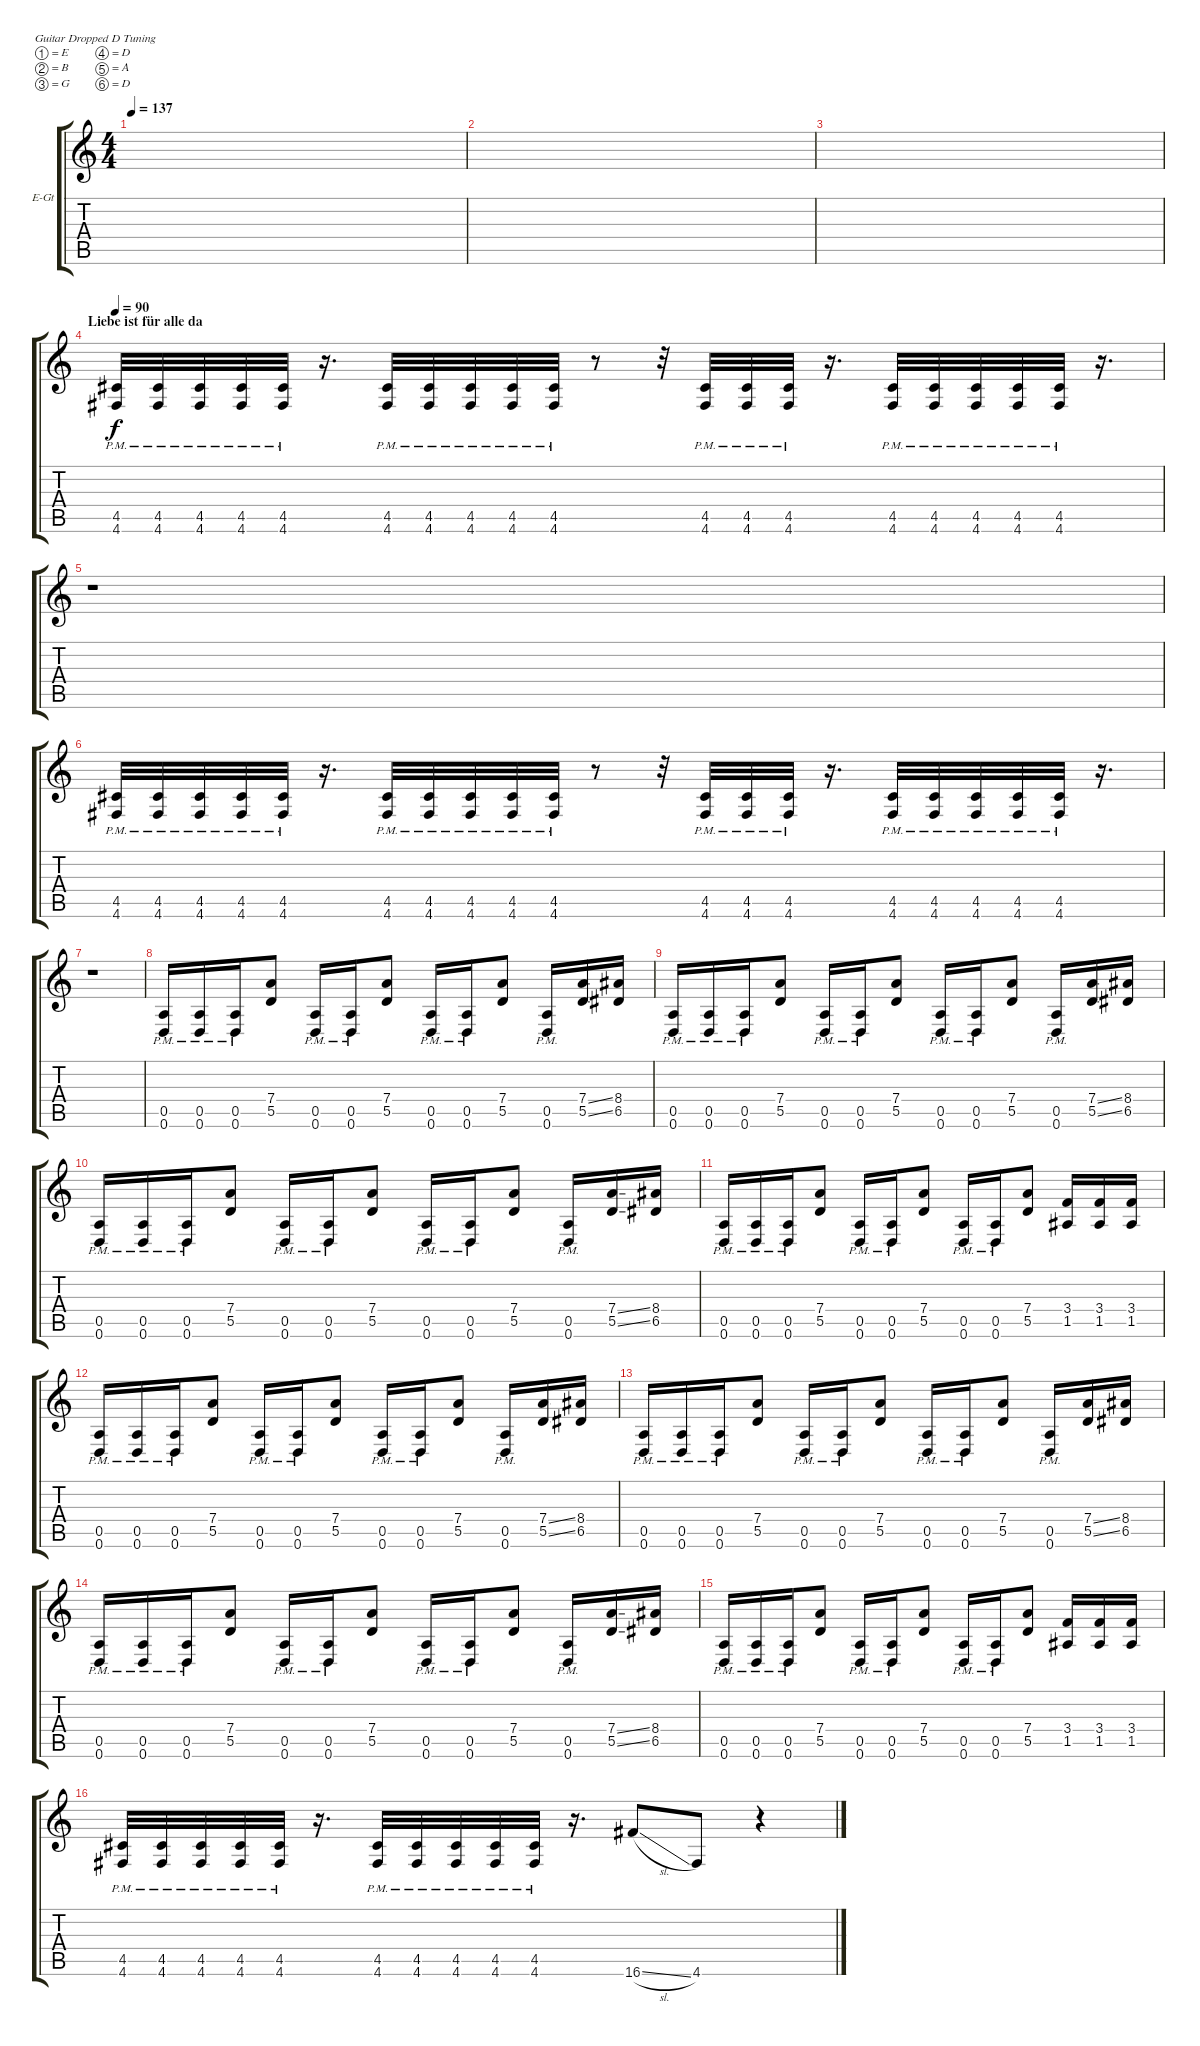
\bracketExtendMode groupsimilarinstruments
\firstSystemTrackNameOrientation horizontal
\otherSystemsTrackNameOrientation horizontal
\track ("Distortion-guitar (Paul)" "E-Gt") {instrument distortionguitar}
\staff {score tabs}
\tuning (E4 B3 G3 D3 A2 D2)
\ts (4 4)
\tempo 137
\clef g2
\ks c
|
|
|
\section ("" "Liebe ist für alle da")
\tempo 90
(4.5{pm} 4.6{pm}).32 (4.5{pm} 4.6{pm}).32 (4.5{pm} 4.6{pm}).32 (4.5{pm} 4.6{pm}).32 (4.5{pm} 4.6{pm}).32 r.16{d} (4.5{pm} 4.6{pm}).32 (4.5{pm} 4.6{pm}).32 (4.5{pm} 4.6{pm}).32 (4.5{pm} 4.6{pm}).32 (4.5{pm} 4.6{pm}).32 r.8 r.32 (4.5{pm} 4.6{pm}).32 (4.5{pm} 4.6{pm}).32 (4.5{pm} 4.6{pm}).32 r.16{d} (4.5{pm} 4.6{pm}).32 (4.5{pm} 4.6{pm}).32 (4.5{pm} 4.6{pm}).32 (4.5{pm} 4.6{pm}).32 (4.5{pm} 4.6{pm}).32 r.16{d} |
r.1 |
(4.5{pm} 4.6{pm}).32 (4.5{pm} 4.6{pm}).32 (4.5{pm} 4.6{pm}).32 (4.5{pm} 4.6{pm}).32 (4.5{pm} 4.6{pm}).32 r.16{d} (4.5{pm} 4.6{pm}).32 (4.5{pm} 4.6{pm}).32 (4.5{pm} 4.6{pm}).32 (4.5{pm} 4.6{pm}).32 (4.5{pm} 4.6{pm}).32 r.8 r.32 (4.5{pm} 4.6{pm}).32 (4.5{pm} 4.6{pm}).32 (4.5{pm} 4.6{pm}).32 r.16{d} (4.5{pm} 4.6{pm}).32 (4.5{pm} 4.6{pm}).32 (4.5{pm} 4.6{pm}).32 (4.5{pm} 4.6{pm}).32 (4.5{pm} 4.6{pm}).32 r.16{d} |
r.1 |
(0.5{pm} 0.6{pm}).16 (0.5{pm} 0.6{pm}).16 (0.5{pm} 0.6{pm}).16 (7.4 5.5).8 (0.5{pm} 0.6{pm}).16 (0.5{pm} 0.6{pm}).16 (7.4 5.5).8 (0.5{pm} 0.6{pm}).16 (0.5{pm} 0.6{pm}).16 (7.4 5.5).8 (0.5{pm} 0.6{pm}).16 (7.4{ss} 5.5{ss}).16 (8.4 6.5).16 |
(0.5{pm} 0.6{pm}).16 (0.5{pm} 0.6{pm}).16 (0.5{pm} 0.6{pm}).16 (7.4 5.5).8 (0.5{pm} 0.6{pm}).16 (0.5{pm} 0.6{pm}).16 (7.4 5.5).8 (0.5{pm} 0.6{pm}).16 (0.5{pm} 0.6{pm}).16 (7.4 5.5).8 (0.5{pm} 0.6{pm}).16 (7.4{ss} 5.5{ss}).16 (8.4 6.5).16 |
(0.5{pm} 0.6{pm}).16 (0.5{pm} 0.6{pm}).16 (0.5{pm} 0.6{pm}).16 (7.4 5.5).8 (0.5{pm} 0.6{pm}).16 (0.5{pm} 0.6{pm}).16 (7.4 5.5).8 (0.5{pm} 0.6{pm}).16 (0.5{pm} 0.6{pm}).16 (7.4 5.5).8 (0.5{pm} 0.6{pm}).16 (7.4{ss} 5.5{ss}).16 (8.4 6.5).16 |
(0.5{pm} 0.6{pm}).16 (0.5{pm} 0.6{pm}).16 (0.5{pm} 0.6{pm}).16 (7.4 5.5).8 (0.5{pm} 0.6{pm}).16 (0.5{pm} 0.6{pm}).16 (7.4 5.5).8 (0.5{pm} 0.6{pm}).16 (0.5{pm} 0.6{pm}).16 (7.4 5.5).8 (3.4 1.5).16 (3.4 1.5).16 (3.4 1.5).16 |
(0.5{pm} 0.6{pm}).16 (0.5{pm} 0.6{pm}).16 (0.5{pm} 0.6{pm}).16 (7.4 5.5).8 (0.5{pm} 0.6{pm}).16 (0.5{pm} 0.6{pm}).16 (7.4 5.5).8 (0.5{pm} 0.6{pm}).16 (0.5{pm} 0.6{pm}).16 (7.4 5.5).8 (0.5{pm} 0.6{pm}).16 (7.4{ss} 5.5{ss}).16 (8.4 6.5).16 |
(0.5{pm} 0.6{pm}).16 (0.5{pm} 0.6{pm}).16 (0.5{pm} 0.6{pm}).16 (7.4 5.5).8 (0.5{pm} 0.6{pm}).16 (0.5{pm} 0.6{pm}).16 (7.4 5.5).8 (0.5{pm} 0.6{pm}).16 (0.5{pm} 0.6{pm}).16 (7.4 5.5).8 (0.5{pm} 0.6{pm}).16 (7.4{ss} 5.5{ss}).16 (8.4 6.5).16 |
(0.5{pm} 0.6{pm}).16 (0.5{pm} 0.6{pm}).16 (0.5{pm} 0.6{pm}).16 (7.4 5.5).8 (0.5{pm} 0.6{pm}).16 (0.5{pm} 0.6{pm}).16 (7.4 5.5).8 (0.5{pm} 0.6{pm}).16 (0.5{pm} 0.6{pm}).16 (7.4 5.5).8 (0.5{pm} 0.6{pm}).16 (7.4{ss} 5.5{ss}).16 (8.4 6.5).16 |
(0.5{pm} 0.6{pm}).16 (0.5{pm} 0.6{pm}).16 (0.5{pm} 0.6{pm}).16 (7.4 5.5).8 (0.5{pm} 0.6{pm}).16 (0.5{pm} 0.6{pm}).16 (7.4 5.5).8 (0.5{pm} 0.6{pm}).16 (0.5{pm} 0.6{pm}).16 (7.4 5.5).8 (3.4 1.5).16 (3.4 1.5).16 (3.4 1.5).16 |
(4.5{pm} 4.6{pm}).32 (4.5{pm} 4.6{pm}).32 (4.5{pm} 4.6{pm}).32 (4.5{pm} 4.6{pm}).32 (4.5{pm} 4.6{pm}).32 r.16{d} (4.5{pm} 4.6{pm}).32 (4.5{pm} 4.6{pm}).32 (4.5{pm} 4.6{pm}).32 (4.5{pm} 4.6{pm}).32 (4.5{pm} 4.6{pm}).32 r.16{d} 16.6{sl}.8 4.6.8 r.4
